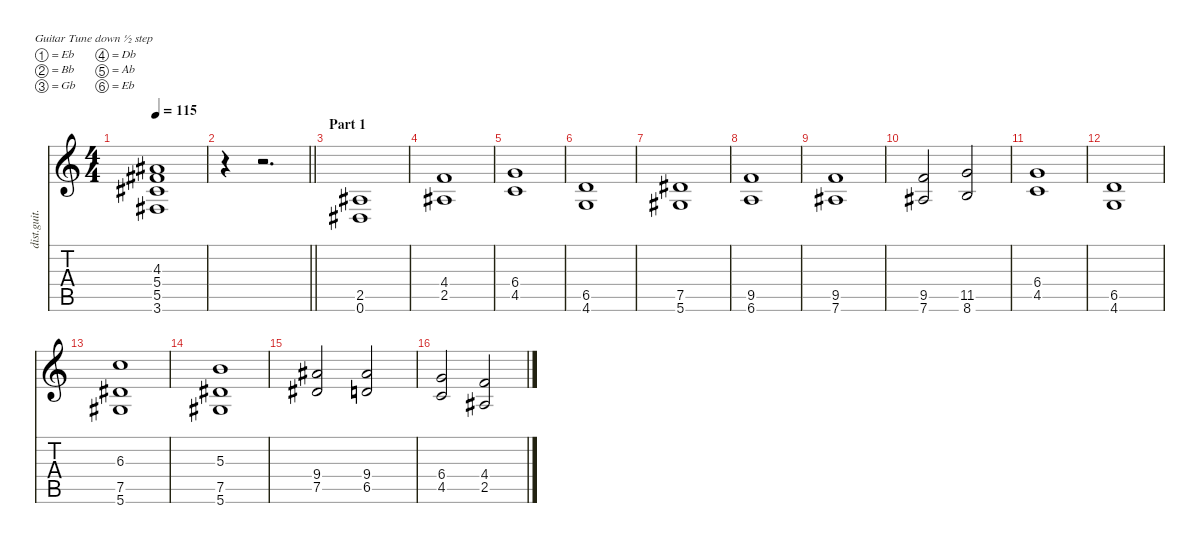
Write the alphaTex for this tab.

\defaultSystemsLayout 4
\hideDynamics
\bracketExtendMode nobrackets
\otherSystemsTrackNameOrientation horizontal
\track ("Backing" "dist.guit.") {instrument distortionguitar}
\staff {score tabs}
\tuning (Eb4 Bb3 Gb3 Db3 Ab2 Eb2)
\ts (4 4)
\tempo 115
\clef g2
\ks c
(4.3{t acc #} 5.4{t acc #} 5.5{t acc #} 3.6{t acc #}).1{dy f} |
\barLineRight lightlight
r.4 r.2{d} |
\section ("" "Part 1")
(2.5{acc #} 0.6{acc #}).1 |
(4.4 2.5{acc #}).1 |
(6.4 4.5).1 |
(6.5 4.6).1 |
(7.5{acc #} 5.6{acc #}).1 |
(9.5 6.6).1 |
(9.5 7.6{acc #}).1 |
(9.5 7.6{acc #}).2 (11.5 8.6).2 |
(6.4 4.5).1 |
(6.5 4.6).1 |
(6.3 7.5{acc #} 5.6{acc #}).1 |
(5.3 7.5{acc #} 5.6{acc #}).1 |
(9.4{acc #} 7.5{acc #}).2 (9.4{acc #} 6.5).2 |
(6.4 4.5).2 (4.4 2.5{acc #}).2
